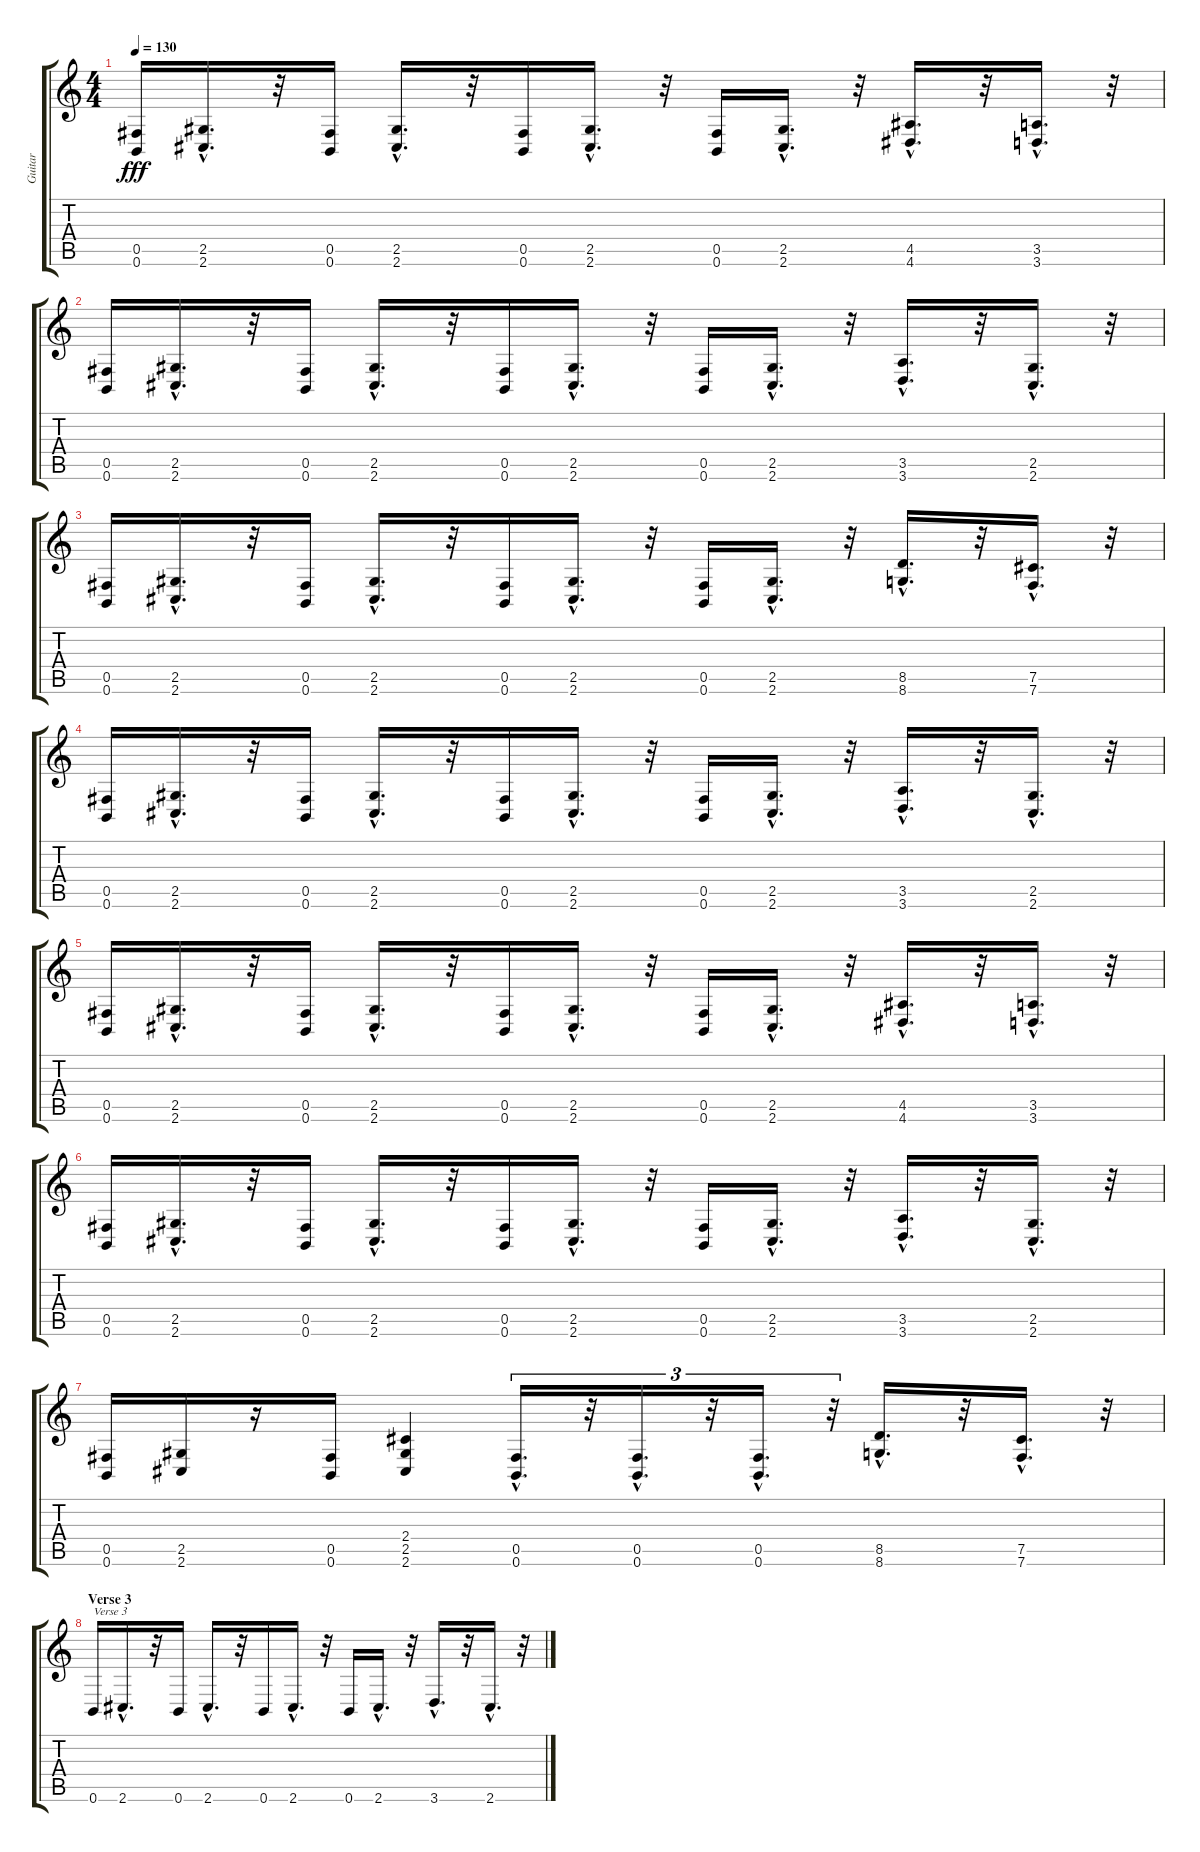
\track ("Guitar" "Guitar") {instrument distortionguitar}
\staff {score tabs}
\tuning (Db4 Ab3 E3 B2 Gb2 B1) {hide}
\ts (4 4)
\tempo 130
\clef g2
\ks c
(0.5 0.6).16{dy fff} (2.5{hac} 2.6{hac}).16{d} r.32 (0.5 0.6).16 (2.5{hac} 2.6{hac}).16{d} r.32 (0.5 0.6).16 (2.5{hac} 2.6{hac}).16{d} r.32 (0.5 0.6).16 (2.5{hac} 2.6{hac}).16{d} r.32 (4.5{hac} 4.6{hac}).16{d} r.32 (3.5{hac} 3.6{hac}).16{d} r.32 |
(0.5 0.6).16 (2.5{hac} 2.6{hac}).16{d} r.32 (0.5 0.6).16 (2.5{hac} 2.6{hac}).16{d} r.32 (0.5 0.6).16 (2.5{hac} 2.6{hac}).16{d} r.32 (0.5 0.6).16 (2.5{hac} 2.6{hac}).16{d} r.32 (3.5{hac} 3.6{hac}).16{d} r.32 (2.5{hac} 2.6{hac}).16{d} r.32 |
(0.5 0.6).16 (2.5{hac} 2.6{hac}).16{d} r.32 (0.5 0.6).16 (2.5{hac} 2.6{hac}).16{d} r.32 (0.5 0.6).16 (2.5{hac} 2.6{hac}).16{d} r.32 (0.5 0.6).16 (2.5{hac} 2.6{hac}).16{d} r.32 (8.5{hac} 8.6{hac}).16{d} r.32 (7.5{hac} 7.6{hac}).16{d} r.32 |
(0.5 0.6).16 (2.5{hac} 2.6{hac}).16{d} r.32 (0.5 0.6).16 (2.5{hac} 2.6{hac}).16{d} r.32 (0.5 0.6).16 (2.5{hac} 2.6{hac}).16{d} r.32 (0.5 0.6).16 (2.5{hac} 2.6{hac}).16{d} r.32 (3.5{hac} 3.6{hac}).16{d} r.32 (2.5{hac} 2.6{hac}).16{d} r.32 |
(0.5 0.6).16 (2.5{hac} 2.6{hac}).16{d} r.32 (0.5 0.6).16 (2.5{hac} 2.6{hac}).16{d} r.32 (0.5 0.6).16 (2.5{hac} 2.6{hac}).16{d} r.32 (0.5 0.6).16 (2.5{hac} 2.6{hac}).16{d} r.32 (4.5{hac} 4.6{hac}).16{d} r.32 (3.5{hac} 3.6{hac}).16{d} r.32 |
(0.5 0.6).16 (2.5{hac} 2.6{hac}).16{d} r.32 (0.5 0.6).16 (2.5{hac} 2.6{hac}).16{d} r.32 (0.5 0.6).16 (2.5{hac} 2.6{hac}).16{d} r.32 (0.5 0.6).16 (2.5{hac} 2.6{hac}).16{d} r.32 (3.5{hac} 3.6{hac}).16{d} r.32 (2.5{hac} 2.6{hac}).16{d} r.32 |
(0.5 0.6).16 (2.5 2.6).16 r.16 (0.5 0.6).16 (2.4 2.5 2.6).4 (0.5{hac} 0.6{hac}).16{d tu (3 2)} r.32{tu (3 2)} (0.5{hac} 0.6{hac}).16{d tu (3 2)} r.32{tu (3 2)} (0.5{hac} 0.6{hac}).16{d tu (3 2)} r.32{tu (3 2)} (8.5{hac} 8.6{hac}).16{d} r.32 (7.5{hac} 7.6{hac}).16{d} r.32 |
\section ("" "Verse 3")
0.6.16{txt "Verse 3"} 2.6{hac}.16{d} r.32 0.6.16 2.6{hac}.16{d} r.32 0.6.16 2.6{hac}.16{d} r.32 0.6.16 2.6{hac}.16{d} r.32 3.6{hac}.16{d} r.32 2.6{hac}.16{d} r.32
